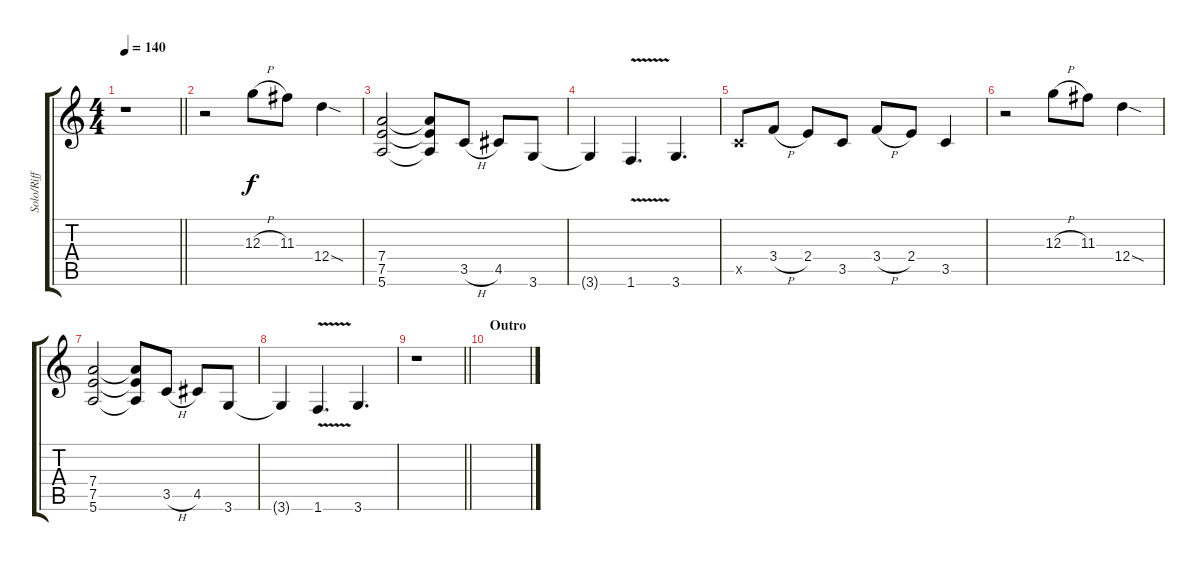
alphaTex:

\track ("Solo/Riff" "Solo/Riff") {instrument overdrivenguitar}
\staff {score tabs}
\tuning (E4 B3 G3 D3 A2 E2) {hide}
\ts (4 4)
\tempo 140
\clef g2
\barLineRight lightlight
\ks c
r.1{dy f} |
r.2 12.3{h}.8 11.3.8 12.4{sod}.4 |
(7.4 7.5 5.6).2 (7.4{t} 7.5{t} 5.6{t}).8 3.5{h}.8 4.5.8 3.6.8 |
3.6{t}.4 1.6{v}.4{d} 3.6.4{d} |
3.5{x}.8 3.4{h}.8 2.4.8 3.5.8 3.4{h}.8 2.4.8 3.5.4 |
r.2 12.3{h}.8 11.3.8 12.4{sod}.4 |
(7.4 7.5 5.6).2 (7.4{t} 7.5{t} 5.6{t}).8 3.5{h}.8 4.5.8 3.6.8 |
3.6{t}.4 1.6{v}.4{d} 3.6.4{d} |
\barLineRight lightlight
r.1 |
\section ("" "Outro")
